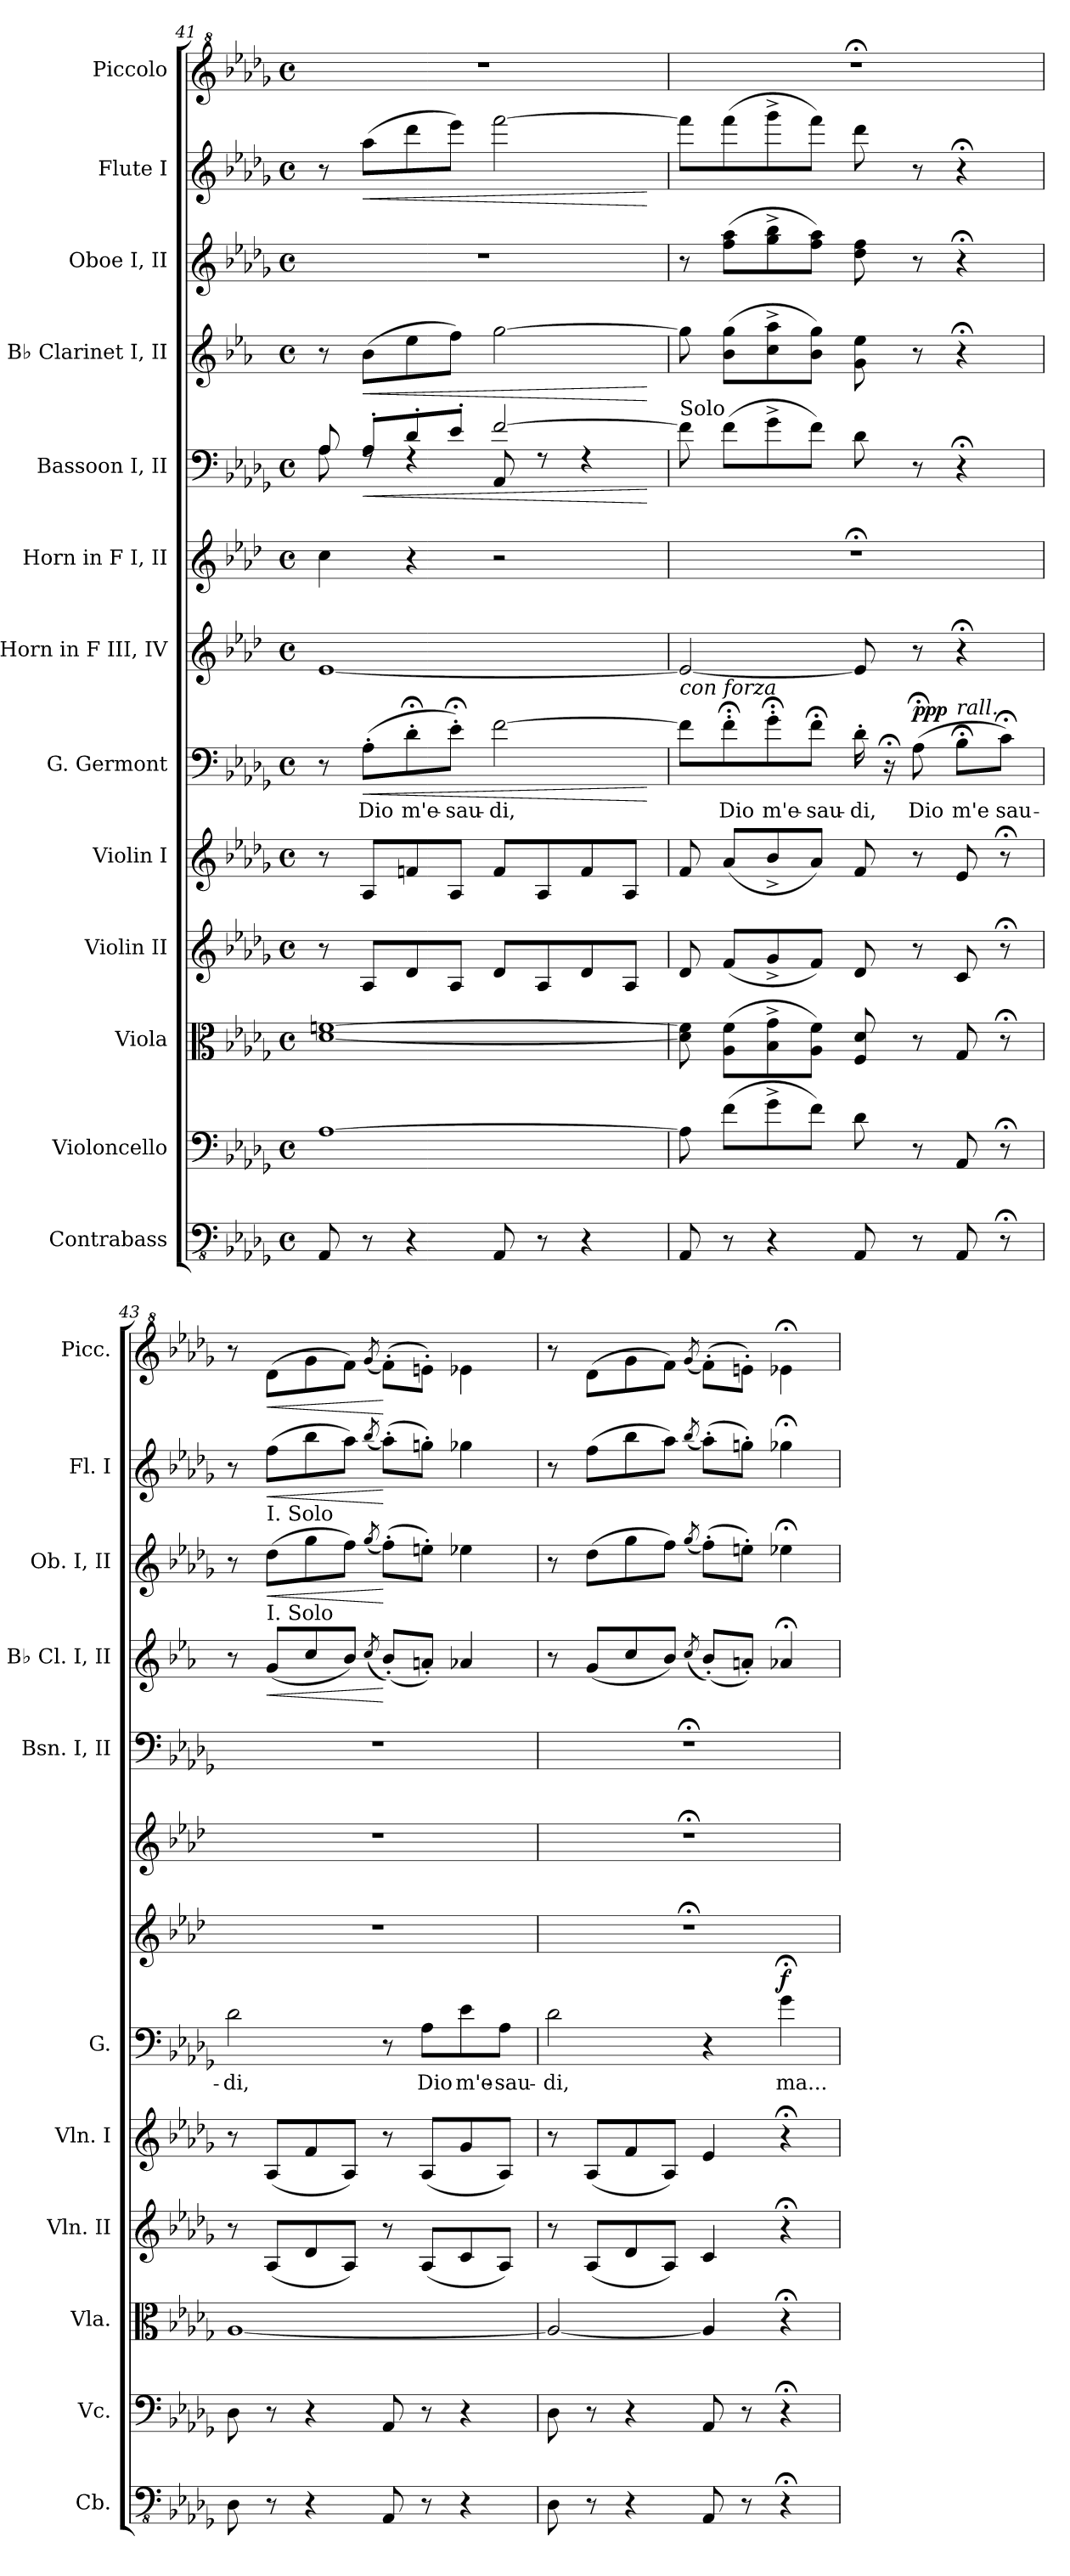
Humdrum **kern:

**kern	**kern	**kern	**kern	**kern	**kern	**text	**dynam	**kern	**kern	**kern	**dynam	**kern	**dynam	**kern	**dynam	**kern	**dynam	**kern	**dynam
*part13	*part12	*part11	*part10	*part9	*part8	*part8	*part8	*part7	*part6	*part5	*part5	*part4	*part4	*part3	*part3	*part2	*part2	*part1	*part1
*staff13	*staff12	*staff11	*staff10	*staff9	*staff8	*staff8	*staff8	*staff7	*staff6	*staff5	*staff5	*staff4	*staff4	*staff3	*staff3	*staff2	*staff2	*staff1	*staff1
*I"Contrabass	*I"Violoncello	*I"Viola	*I"Violin II	*I"Violin I	*I"G. Germont	*	*	*I"Horn in F  III, IV	*I"Horn in F  I, II	*I"Bassoon I, II	*	*I"B♭ Clarinet I, II	*	*I"Oboe I, II	*	*I"Flute I	*	*I"Piccolo	*
*I'Cb.	*I'Vc.	*I'Vla.	*I'Vln. II	*I'Vln. I	*I'G.	*	*	*	*	*I'Bsn. I, II	*	*I'B♭ Cl. I, II	*	*I'Ob. I, II	*	*I'Fl. I	*	*I'Picc.	*
*clefFv4	*clefF4	*clefC3	*clefG2	*clefG2	*clefF4	*	*	*clefG2	*clefG2	*clefF4	*	*clefG2	*	*clefG2	*	*clefG2	*	*clefG^2	*
*	*	*	*	*	*	*	*	*ITrd4c7	*ITrd4c7	*	*	*ITrd1c2	*	*	*	*	*	*ITrd-7c-12	*
*k[b-e-a-d-g-]	*k[b-e-a-d-g-]	*k[b-e-a-d-g-]	*k[b-e-a-d-g-]	*k[b-e-a-d-g-]	*k[b-e-a-d-g-]	*	*	*k[b-e-a-d-g-]	*k[b-e-a-d-g-]	*k[b-e-a-d-g-]	*	*k[b-e-a-d-g-]	*	*k[b-e-a-d-g-]	*	*k[b-e-a-d-g-]	*	*k[b-e-a-d-g-]	*
*M4/4	*M4/4	*M4/4	*M4/4	*M4/4	*M4/4	*	*	*M4/4	*M4/4	*M4/4	*	*M4/4	*	*M4/4	*	*M4/4	*	*M4/4	*
*met(c)	*met(c)	*met(c)	*met(c)	*met(c)	*met(c)	*	*	*met(c)	*met(c)	*met(c)	*	*met(c)	*	*met(c)	*	*met(c)	*	*met(c)	*
=41	=41	=41	=41	=41	=41	=41	=41	=41	=41	=41	=41	=41	=41	=41	=41	=41	=41	=41	=41
*	*	*	*	*	*	*	*	*	*	*^	*	*	*	*	*	*	*	*	*
8AAA-/	[1A-	[1d- [1fn	8r	8r	8r	.	.	[1A-	4f\	8A-/	8A-\	.	8r	.	1r	.	8r	.	1r	.
!	!	!	!	!	!	!	!LO:HP:b	!	!	!	!	!LO:HP:b	!	!LO:HP:b	!	!	!	!LO:HP:b	!	!
8r	.	.	8A-/L	8A-/L	(8A-'\L	Dio	<	.	.	8A-'/L	8rF	<	(8a-\L	<	.	.	(8aa-\L	<	.	.
4r	.	.	8d-/	8fn/	8d-;<'\	m'e-	.	.	4r	8d-'/	4rF	.	8dd-\	.	.	.	8ddd-\	.	.	.
.	.	.	8A-/J	8A-/J	8e-;<'\J)	-sau-	.	.	.	8e-'/J	.	.	8ee-\J)	.	.	.	8eee-\J)	.	.	.
8AAA-/	.	.	8d-/L	8f/L	[2f\	-di,	.	.	2r	[2f/	8AA-/	.	[2ff\	.	.	.	[2fff\	.	.	.
8r	.	.	8A-/	8A-/	.	.	.	.	.	.	8rF	.	.	.	.	.	.	.	.	.
4r	.	.	8d-/	8f/	.	.	.	.	.	.	4rF	.	.	.	.	.	.	.	.	.
.	.	.	8A-/J	8A-/J	.	.	.	.	.	.	.	.	.	.	.	.	.	.	.	.
*	*	*	*	*	*	*	*	*	*	*v	*v	*	*	*	*	*	*	*	*	*
.	.	.	.	.	.	.	[	.	.	.	[	.	[	.	.	.	[	.	.
=42	=42	=42	=42	=42	=42	=42	=42	=42	=42	=42	=42	=42	=42	=42	=42	=42	=42	=42	=42
!	!	!	!	!	!	!	!	!	!	!LO:TX:a:t=Solo	!	!	!	!	!	!	!	!	!
!	!	!	!	!	!LO:TX:a:i:t=con forza	!	!	!	!	!	!	!	!	!	!	!	!	!	!
8AAA-/	8A-\]	8d-\] 8f\]	8d-/	8f/	8f\L]	.	.	2A-/_	1r;<	8f\]	.	8ff\]	.	8r	.	8fff\L]	.	1r;<	.
8r	(8f\L	(8A-\ 8f\L	(8f/L	(8a-/L	8f;<'\	Dio	.	.	.	(8f\L	.	(8a-\ 8ff\L	.	(8ff\ 8aa-\L	.	(8fff\	.	.	.
4r	8g-^\	8B-\^ 8g-\^	8g-^/	8b-^/	8g-;<'\	m'e-	.	.	.	8g-^\	.	8b-\^ 8gg-\^	.	8gg-\^ 8bb-\^	.	8ggg-^\	.	.	.
.	8f\J)	8A-\ 8f\J)	8f/J)	8a-/J)	8f;<\J	-sau-	.	.	.	8f\J)	.	8a-\ 8ff\J)	.	8ff\ 8aa-\J)	.	8fff\J)	.	.	.
8AAA-/	8d-\	8F/ 8d-/	8d-/	8f/	16d-'\	-di,	.	8A-/]	.	8d-\	.	8f\ 8dd-\	.	8dd-\ 8ff\	.	8ddd-\	.	.	.
.	.	.	.	.	16r;<	.	.	.	.	.	.	.	.	.	.	.	.	.	.
!	!	!	!	!	!	!	!LO:DY:a	!	!	!	!	!	!	!	!	!	!	!	!
8r	8r	8r	8r	8r	(8A-;<\	Dio	ppp	8r	.	8r	.	8r	.	8r	.	8r	.	.	.
!	!	!	!	!	!LO:TX:a:i:t=rall.	!	!	!	!	!	!	!	!	!	!	!	!	!	!
8AAA-/	8AA-/	8G-/	8c/	8e-/	8B-;<\L	m'e	.	4r;<	.	4r;<	.	4r;<	.	4r;<	.	4r;<	.	.	.
8r;<	8r;<	8r;<	8r;<	8r;<	8c;<\J)	sau-	.	.	.	.	.	.	.	.	.	.	.	.	.
!!LO:PB:g=z
=43	=43	=43	=43	=43	=43	=43	=43	=43	=43	=43	=43	=43	=43	=43	=43	=43	=43	=43	=43
8DD-\	8D-\	[1A-	8r	8r	2d-\	-di,	.	1r	1r	1r	.	8r	.	8r	.	8r	.	8r	.
!	!	!	!	!	!	!	!	!	!	!	!	!	!	!LO:TX:a:t=I. Solo	!	!	!	!	!
!	!	!	!	!	!	!	!	!	!	!	!	!LO:TX:a:t=I. Solo	!	!	!	!	!	!	!
!	!	!	!	!	!	!	!	!	!	!	!	!	!LO:HP:b	!	!LO:HP:b	!	!LO:HP:b	!	!LO:HP:b
8r	8r	.	(8A-/L	(8A-/L	.	.	.	.	.	.	.	(8f/L	<	(8dd-\L	<	(8ff\L	<	(8ddd-\L	<
4r	4r	.	8d-/	8f/	.	.	.	.	.	.	.	8b-/	.	8gg-\	.	8bb-\	.	8ggg-\	.
.	.	.	8A-/J)	8A-/J)	.	.	.	.	.	.	.	8a-/J)	.	8ff\J)	.	8aa-\J)	.	8fff\J)	.
.	.	.	.	.	.	.	.	.	.	.	.	(8qb-/	.	(8qgg-/	.	(8qbb-/	.	(8qggg-/	.
8AAA-/	8AA-/	.	8r	8r	8r	.	.	.	.	.	.	(8a-'/L)	[	(8ff'\L)	[	(8aa-'\L)	[	(8fff'\L)	[
8r	8r	.	(8A-/L	(8A-/L	8A-\L	Dio	.	.	.	.	.	8gn'/J)	.	8een'\J)	.	8ggn'\J)	.	8eeen'\J)	.
4r	4r	.	8c/	8g-/	8e-\	m'e-	.	.	.	.	.	4g-X/	.	4ee-X\	.	4gg-X\	.	4eee-X\	.
.	.	.	8A-/J)	8A-/J)	8A-\J	-sau-	.	.	.	.	.	.	.	.	.	.	.	.	.
=44	=44	=44	=44	=44	=44	=44	=44	=44	=44	=44	=44	=44	=44	=44	=44	=44	=44	=44	=44
8DD-\	8D-\	2A-/_	8r	8r	2d-\	-di,	.	1r;<	1r;<	1r;<	.	8r	.	8r	.	8r	.	8r	.
8r	8r	.	(8A-/L	(8A-/L	.	.	.	.	.	.	.	(8f/L	.	(8dd-\L	.	(8ff\L	.	(8ddd-\L	.
4r	4r	.	8d-/	8f/	.	.	.	.	.	.	.	8b-/	.	8gg-\	.	8bb-\	.	8ggg-\	.
.	.	.	8A-/J)	8A-/J)	.	.	.	.	.	.	.	8a-/J)	.	8ff\J)	.	8aa-\J)	.	8fff\J)	.
.	.	.	.	.	.	.	.	.	.	.	.	(8qb-/	.	(8qgg-/	.	(8qbb-/	.	(8qggg-/	.
8AAA-/	8AA-/	4A-/]	4c/	4e-/	4r	.	.	.	.	.	.	(8a-'/L)	.	(8ff'\L)	.	(8aa-'\L)	.	(8fff'\L)	.
8r	8r	.	.	.	.	.	.	.	.	.	.	8gn'/J)	.	8een'\J)	.	8ggn'\J)	.	8eeen'\J)	.
!	!	!	!	!	!	!	!LO:DY:a	!	!	!	!	!	!	!	!	!	!	!	!
4r;<	4r;<	4r;<	4r;<	4r;<	4g-;<\	ma...	f	.	.	.	.	4g-X;</	.	4ee-X;<\	.	4gg-X;<\	.	4eee-X;<\	.
=	=	=	=	=	=	=	=	=	=	=	=	=	=	=	=	=	=	=	=
*-	*-	*-	*-	*-	*-	*-	*-	*-	*-	*-	*-	*-	*-	*-	*-	*-	*-	*-	*-
